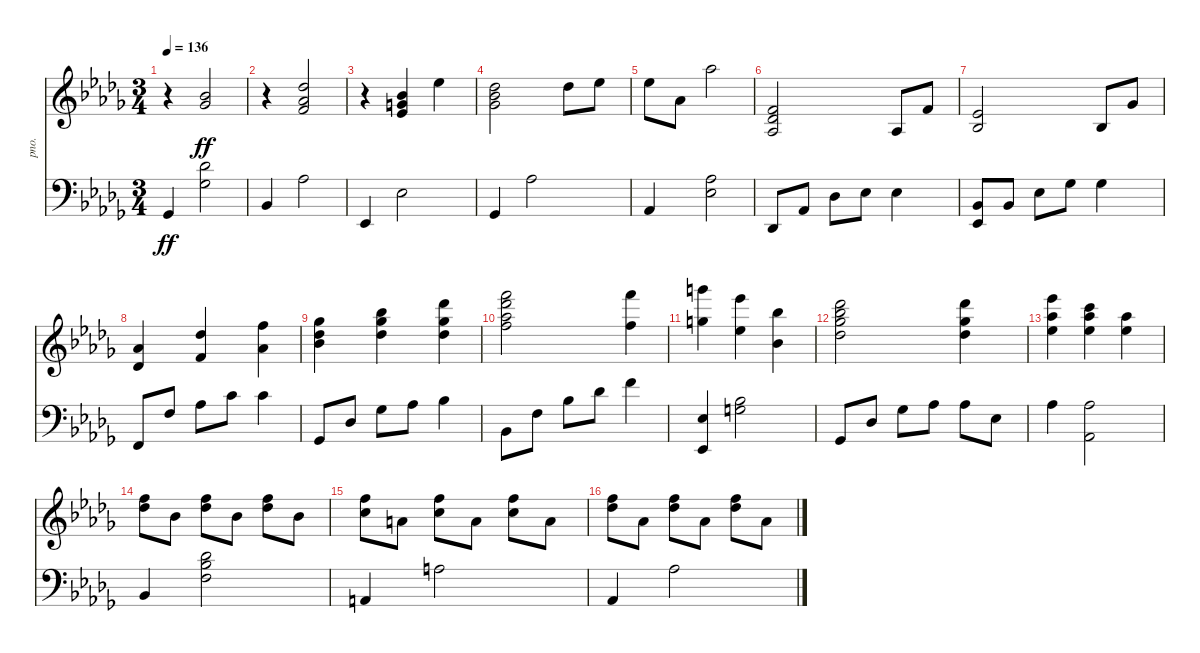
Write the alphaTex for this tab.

\bracketExtendMode nobrackets
\track ("Piano R" "pno.") {instrument acousticgrandpiano}
\staff {score}
\tuning (E4 B3 G3 D3 A2 E2)
\ts (3 4)
\tempo 136
\clef g2
\ks db
r.4{dy ff beam Down} (11.3{acc b} 11.2{acc b}).2{beam Up} |
r.4{beam Down} (9.2{acc b} 10.3{acc forcenatural} 9.1{acc b}).2{beam Up} |
r.4{beam Down} (8.2{acc forcenatural} 8.3{acc b} 6.1{acc b}).4{beam Up} 11.1{acc b}.4{beam Down} |
(11.2{acc b} 11.3{acc b} 9.1{acc b}).2{beam Down} 9.1{acc b}.8{beam Down} 11.1{acc b}.8{beam Down} |
11.1{acc b}.8{beam Down} 4.1{acc b}.8{beam Down} 16.1{acc b}.2{beam Down} |
(1.3{acc b} 2.2{acc b} 1.1{acc forcenatural}).2{beam Up} 1.3{acc b}.8{beam Up} 1.1{acc forcenatural}.8{beam Up} |
(3.3{acc b} 4.2{acc b}).2{beam Up} 3.3{acc b}.8{beam Up} 2.1{acc b}.8{beam Up} |
(6.3{acc b} 4.1{acc b}).4{beam Up} (10.3{acc forcenatural} 9.1{acc b}).4{beam Up} (13.3{acc b} 13.1{acc forcenatural}).4{beam Down} |
(25.5{acc b} 23.4{acc b} 23.3{acc b}).4{beam Down} (23.3{acc b} 23.4{acc b} 23.2{acc b}).4{beam Down} (23.4{acc b} 23.3{acc b} 26.2{acc b}).4{beam Down} |
(27.4{acc forcenatural} 25.3{acc b} 26.2{acc b} 25.1{acc forcenatural}).2{beam Down} (27.4{acc forcenatural} 25.1{acc forcenatural}).4{beam Down} |
(29.4{acc forcenatural} 27.1{acc forcenatural}).4{beam Down} (25.4{acc b} 23.1{acc b}).4{beam Down} (25.5{acc b} 23.2{acc b}).4{beam Down} |
(23.3{acc b} 23.4{acc b} 23.2{acc b} 21.1{acc b}).2{beam Down} (23.4{acc b} 23.3{acc b} 26.2{acc b}).4{beam Down} |
(25.4{acc b} 25.3{acc b} 28.2{acc b}).4{beam Down} (25.4{acc b} 25.3{acc b} 25.2{acc forcenatural}).4{beam Down} (25.4{acc b} 25.3{acc b}).4{beam Down} |
(18.3{acc b} 18.2{acc forcenatural}).8{beam Down} 6.1{acc b}.8{beam Down} (14.2{acc b} 13.1{acc forcenatural}).8{beam Down} 6.1{acc b}.8{beam Down} (14.2{acc b} 13.1{acc forcenatural}).8{beam Down} 6.1{acc b}.8{beam Down} |
(13.2{acc forcenatural} 13.1{acc forcenatural}).8{beam Down} 5.1{acc forcenatural}.8{beam Down} (13.2{acc forcenatural} 13.1{acc forcenatural}).8{beam Down} 5.1{acc forcenatural}.8{beam Down} (13.2{acc forcenatural} 13.1{acc forcenatural}).8{beam Down} 5.1{acc forcenatural}.8{beam Down} |
(14.2{acc b} 13.1{acc forcenatural}).8{beam Down} 9.2{acc b}.8{beam Down} (14.2{acc b} 13.1{acc forcenatural}).8{beam Down} 9.2{acc b}.8{beam Down} (14.2{acc b} 13.1{acc forcenatural}).8{beam Down} 9.2{acc b}.8{beam Down}
\staff {score}
\tuning (G2 D2 A1 E1 B0)
\clef f4
\ottava regular
\simile none
\ks db
4.2{acc b}.4{dy ff beam Up} (16.2{acc b} 18.1{acc b}).2{beam Down} |
3.1{acc b}.4{beam Up} 13.1{acc b}.2{beam Down} |
6.3{acc b}.4{beam Up} 8.1{acc b}.2{beam Down} |
4.2{acc b}.4{beam Up} 13.1{acc b}.2{beam Down} |
6.2{acc b}.4{beam Up} (13.2{acc b} 13.1{acc b}).2{beam Down} |
4.3{acc b}.8{beam Up} 1.1{acc b}.8{beam Up} 6.1{acc b}.8{beam Down} 8.1{acc b}.8{beam Down} 8.1{acc b}.4{beam Down} |
(1.2{acc b} 3.1{acc b}).8{beam Up} 3.1{acc b}.8{beam Up} 8.1{acc b}.8{beam Down} 11.1{acc b}.8{beam Down} 11.1{acc b}.4{beam Down} |
8.3{acc forcenatural}.8{beam Up} 10.1{acc forcenatural}.8{beam Up} 13.1{acc b}.8{beam Down} 17.1{acc forcenatural}.8{beam Down} 17.1{acc forcenatural}.4{beam Down} |
4.2{acc b}.8{beam Up} 6.1{acc b}.8{beam Up} 11.1{acc b}.8{beam Down} 13.1{acc b}.8{beam Down} 15.1{acc b}.4{beam Down} |
3.1{acc b}.8{beam Down} 10.1{acc forcenatural}.8{beam Down} 15.1{acc b}.8{beam Down} 18.1{acc b}.8{beam Down} 22.1{acc forcenatural}.4{beam Down} |
(11.4{acc b} 13.2{acc b}).4{beam Up} (17.2{acc forcenatural} 15.1{acc b}).2{beam Down} |
4.2{acc b}.8{beam Up} 6.1{acc b}.8{beam Up} 11.1{acc b}.8{beam Down} 13.1{acc b}.8{beam Down} 13.1{acc b}.8{beam Down} 8.1{acc b}.8{beam Down} |
13.1{acc b}.4{beam Down} (11.3{acc b} 13.1{acc b}).2{beam Down} |
8.2{acc b}.4{beam Up} (20.2{acc b} 20.3{acc forcenatural} 18.1{acc b}).2{beam Down} |
2.1{acc forcenatural}.4{beam Up} 14.1{acc forcenatural}.2{beam Down} |
6.2{acc b}.4{beam Up} 13.1{acc b}.2{beam Down}
